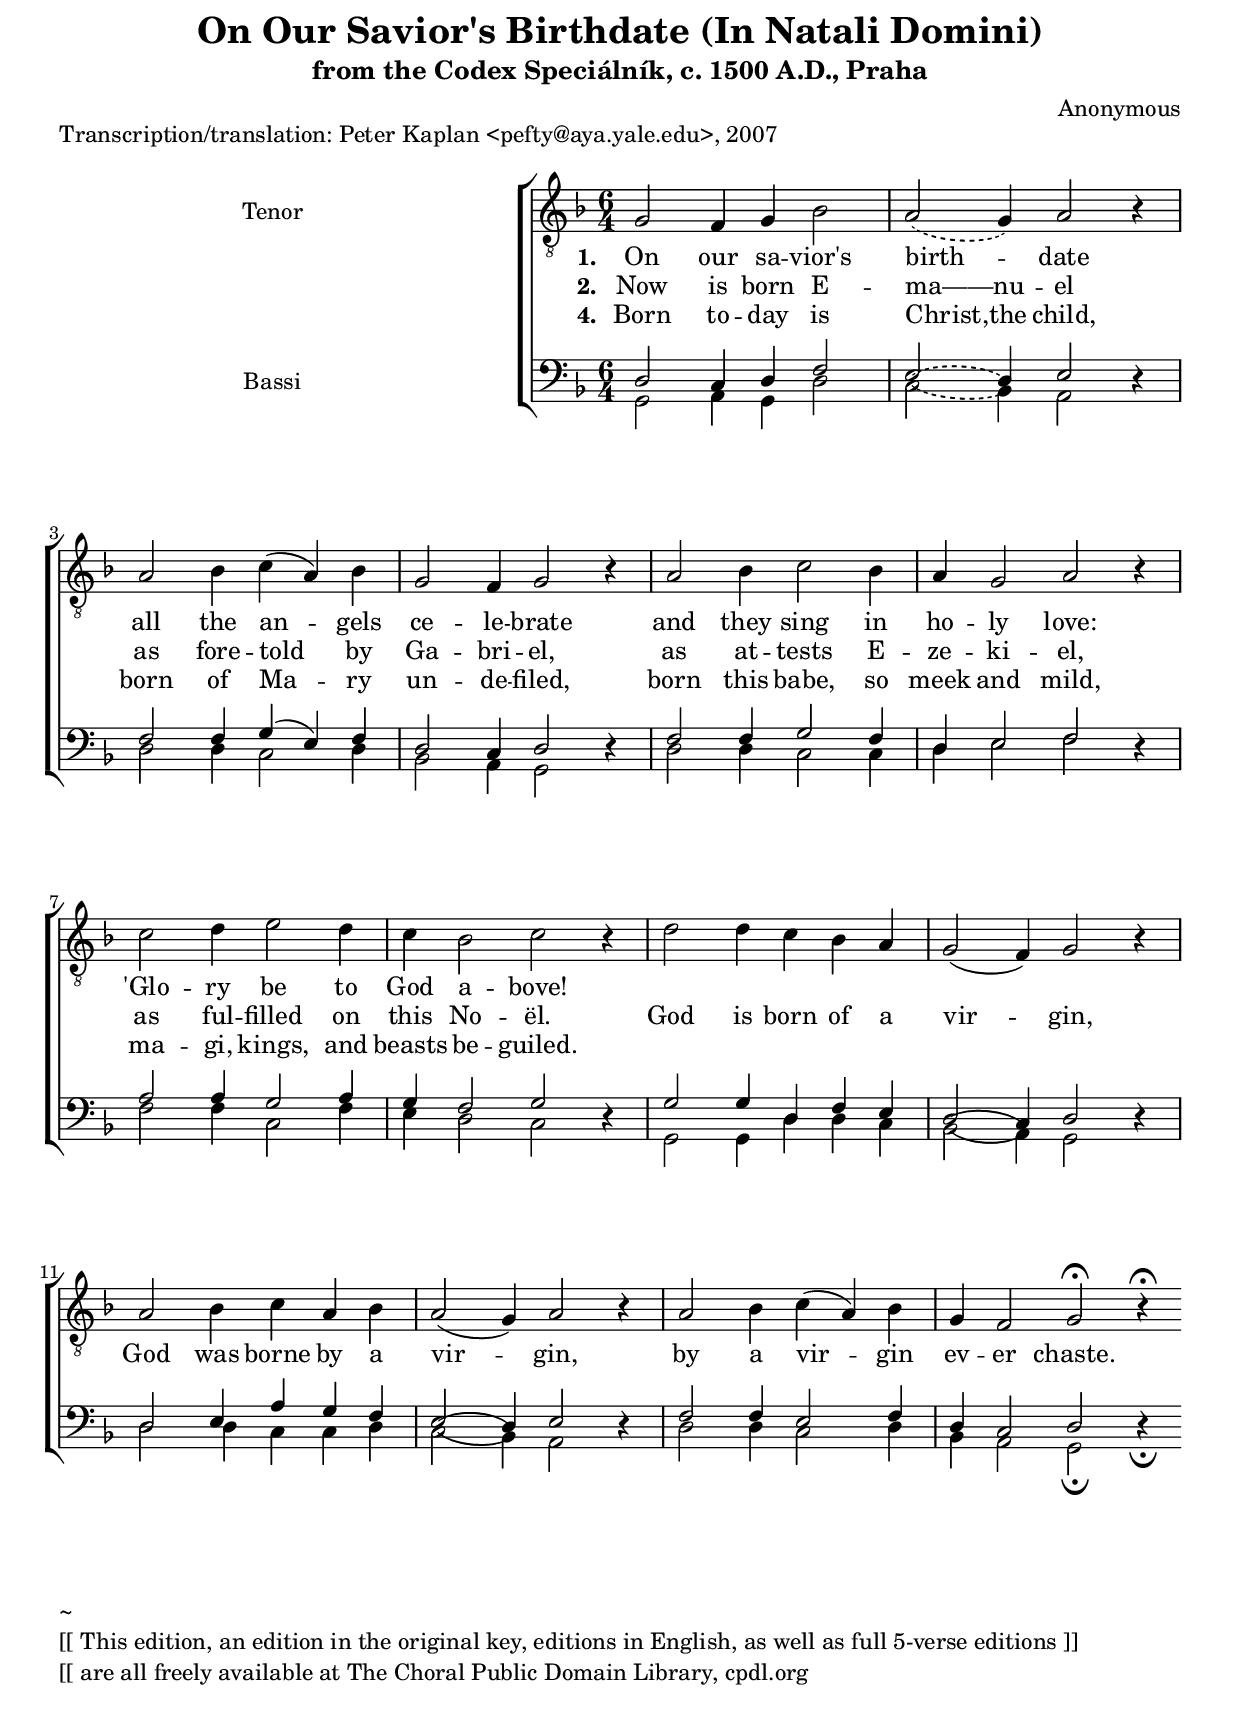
     \version "2.10.10"
\paper {
  between-system-space = 2.5\cm
  between-system-padding = #1
  ragged-bottom=##f
  ragged-last-bottom=##f
  bottom-margin = 1\cm
  top-margin = 0.1\cm
  system-count = #4
  systemSeparatorMarkup = ""
}
\layout {
  indent = 80.0\mm
}
\header {
    title = "On Our Savior's Birthdate (In Natali Domini)"
    subtitle = "from the Codex Speciálník, c. 1500 A.D., Praha"
    composer = "Anonymous"
    date = "c. 1500 A.D."
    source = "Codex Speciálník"
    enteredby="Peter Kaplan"
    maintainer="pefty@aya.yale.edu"
    piece ="Transcription/translation: Peter Kaplan <pefty@aya.yale.edu>, 2007"
    texidoc = "Any modern transcription of Early music suffers from some necessary flaws.  But in this case additional errors may have crept in in my dictation of this piece from the Hilliard Ensemble recording (1995) thereof.  Please forgive these errors, as I had no source against which to check my work.  If errors are found, please notify me so that I can submit a corrected version.

I have intentionally been somewhat liberal in my English translation of the original Latin, hopefully in a way that retains some of the original texture while elucidating the meaning and content.  For a stricter translation, please see the liner notes of the Hilliard Ensemble recording (1995).

Original Latin text:
In natali domini  
  Gaudent omnes angeli
  Et cantant cum iubilo  
  Gloriam uni deo.
    Virgo deum genuit, Virgo deum p[r]eperit, Virgo semper intacta.
Natus est Emanuel  
  Quem predixit Gabriel
  Testis est Ezechiel  
  A patre processit [El].
    Virgo deum genuit, Virgo deum p[r]eperit, Virgo semper intacta.
[Nunciavit angelus
  Gaudium pastoribus
  Christi nativitatem
  Magnam jucunditatem.
    Virgo deum genuit, Virgo deum p[r]eperit, Virgo semper intacta.]
Christus natus hodie  
  Ex Maria virgine
  Non conceptus semine  
  Apparuit hodie.
    Virgo deum genuit, Virgo deum p[r]eperit, Virgo semper intacta.
[Magi deum adorant
  Aurum thus et myrrham dant
  Regi regum domino
  Gloria uni deo.
    Virgo deum genuit, Virgo deum p[r]eperit, Virgo semper intacta.]"

}

     \score { 
         <<
        \new ChoirStaff 
         <<
        \new Staff = tenor <<
               {  
        \clef "G_8" 
        \key d \minor 
        \time 6/4 
        \set Staff.midiInstrument = "synth voice"
        \set Staff.vocalName = "Tenor  "
        \transpose a d
        \new Voice = "tenor" {
        \slurDashed
        d'2 c'4 d' f'2
        e'2( d'4) e'2 r4
        \break
        \slurSolid
        e'2 f'4 g'( e') f'
        d'2 c'4 d'2 r4
        e'2 f'4 g'2 f'4
        e'4 d'2 e' r4
        g'2 a'4 b'2 a'4
        g'4 f'2 g' r4
        a'2 a'4 g' f' e'
        d'2( c'4) d'2 r4
        \break
        e'2 f'4 g' e' f'
        e'2( d'4) e'2 r4 
        e'2 f'4 g'( e') f'
        d'4 c'2 d'
        \fermata
        r4 
        \fermata
        \bar ":|"
}
}
>>
\new Lyrics 
\lyricsto "tenor"
        { 
        \set stanza = "1. " 
        On our sa -- vior's 
        birth -- date
        all the an -- gels 
        ce -- le -- brate
        and they sing in
        ho -- ly love:
        'Glo -- ry be to
        God a -- bove!
} 
\new Lyrics 
\lyricsto "tenor"
       { 
        \set stanza = "2. " 
        Now is born E --
        ma——nu -- el
        as fore -- told by 
        Ga -- bri -- el,
        as at -- tests E --
        ze -- ki -- el,
        as ful -- filled on
        this No -- ël.
        God is born of a 
        vir -- gin,
        God was borne by a 
        vir -- gin,
        by a vir -- gin
        ev -- er chaste.
}
\new Lyrics 
\lyricsto "tenor"
        { 
        \set stanza = "4. " 
        Born to -- day is
        Christ,the child,
        born of Ma -- ry 
        un -- de -- filed,
        born this babe, so
        meek and mild,
        ma -- gi, kings, and 
        beasts be -- guiled.
 }



        \new Staff = bassi <<
               {  
        \clef bass 
        \key d \minor 
        \time 6/4 
        \stemUp
        \set Staff.midiInstrument = "synth voice"
        \set Staff.vocalName = "Bassi  "
        \transpose a d
        \new Voice = bari {
        \stemUp
        \slurDashed
        a2 g4 a c'2
        b2( a4) b2 s4
        \break
        \slurSolid
        c'2 c'4 d'^( b) c'
        a2 g4 a2 s4
        c'2 c'4 d'2 c'4
        a4 b2 c'2 r4
        e'2 e'4 d'2 e'4
        d'4 c'2 d' s4
        d'2 d'4 a c' b
        a2( g4) a2 s4
        \break
        a2 b4 e' d' c'
        b2( a4) b2 s4
        c'2 c'4 b2 c'4
        a4 g2 a
        s4 
        \bar ":|"
}
 }
\\
{       
        \clef bass 
        \key d \minor 
        \time 6/4 
        \stemDown
        \transpose a d
        \new Voice = bass {
        \stemDown
        \slurDashed
        d2 e4 d a2
        g2( f4) e2 r4
        \break
        \slurSolid
        a2 a4 g2 a4
        f2 e4 d2 r4
        a2 a4 g2 g4
        a4 b2 c' s4
        c'2 c'4 g2 c'4
        b4 a2 g r4
        d2 d4 a a g
        f2( e4) d2 r4
        \break
        a2 a4 g g a
        g2( f4) e2 r4
        a2 a4 g2 a4
        f4 e2 d        
        _\fermata
        r4 
        _\fermata
        \bar ":|"
}
}
  >>
 >>
>>
        
     }
\markup{\column{\line{ ~ } \line{[[ This edition, an edition in the original key, editions in English, as well as full 5-verse editions ]]} \line{[[ are all freely available at The Choral Public Domain Library, cpdl.org}} 
} 

